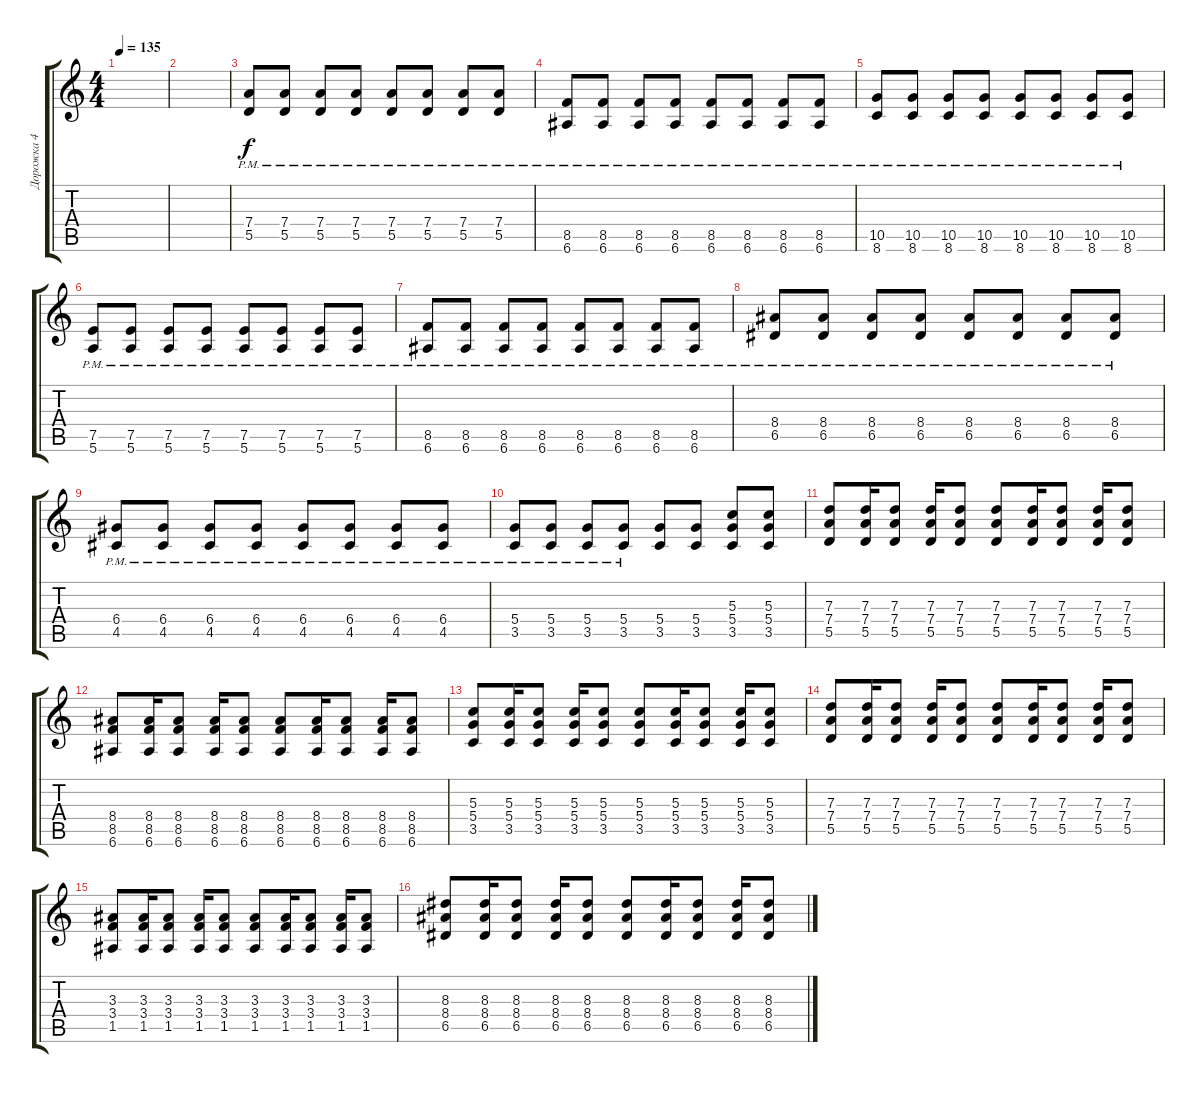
\track ("Дорожка 4" "Дорожка 4") {instrument overdrivenguitar}
\staff {score tabs}
\tuning (E4 B3 G3 D3 A2 E2) {hide}
\ts (4 4)
\tempo 135
\clef g2
\ks c
|
|
(7.4{pm} 5.5{pm}).8 (7.4{pm} 5.5{pm}).8 (7.4{pm} 5.5{pm}).8 (7.4{pm} 5.5{pm}).8 (7.4{pm} 5.5{pm}).8 (7.4{pm} 5.5{pm}).8 (7.4{pm} 5.5{pm}).8 (7.4{pm} 5.5{pm}).8 |
(8.5{pm} 6.6{pm}).8 (8.5{pm} 6.6{pm}).8 (8.5{pm} 6.6{pm}).8 (8.5{pm} 6.6{pm}).8 (8.5{pm} 6.6{pm}).8 (8.5{pm} 6.6{pm}).8 (8.5{pm} 6.6{pm}).8 (8.5{pm} 6.6{pm}).8 |
(10.5{pm} 8.6{pm}).8 (10.5{pm} 8.6{pm}).8 (10.5{pm} 8.6{pm}).8 (10.5{pm} 8.6{pm}).8 (10.5{pm} 8.6{pm}).8 (10.5{pm} 8.6{pm}).8 (10.5{pm} 8.6{pm}).8 (10.5{pm} 8.6{pm}).8 |
(7.5{pm} 5.6{pm}).8 (7.5{pm} 5.6{pm}).8 (7.5{pm} 5.6{pm}).8 (7.5{pm} 5.6{pm}).8 (7.5{pm} 5.6{pm}).8 (7.5{pm} 5.6{pm}).8 (7.5{pm} 5.6{pm}).8 (7.5{pm} 5.6{pm}).8 |
(8.5{pm} 6.6{pm}).8 (8.5{pm} 6.6{pm}).8 (8.5{pm} 6.6{pm}).8 (8.5{pm} 6.6{pm}).8 (8.5{pm} 6.6{pm}).8 (8.5{pm} 6.6{pm}).8 (8.5{pm} 6.6{pm}).8 (8.5{pm} 6.6{pm}).8 |
(8.4{pm} 6.5{pm}).8 (8.4{pm} 6.5{pm}).8 (8.4{pm} 6.5{pm}).8 (8.4{pm} 6.5{pm}).8 (8.4{pm} 6.5{pm}).8 (8.4{pm} 6.5{pm}).8 (8.4{pm} 6.5{pm}).8 (8.4{pm} 6.5{pm}).8 |
(6.4{pm} 4.5{pm}).8 (6.4{pm} 4.5{pm}).8 (6.4{pm} 4.5{pm}).8 (6.4{pm} 4.5{pm}).8 (6.4{pm} 4.5{pm}).8 (6.4{pm} 4.5{pm}).8 (6.4{pm} 4.5{pm}).8 (6.4{pm} 4.5{pm}).8 |
(5.4{pm} 3.5{pm}).8 (5.4{pm} 3.5{pm}).8 (5.4{pm} 3.5{pm}).8 (5.4{pm} 3.5{pm}).8 (5.4 3.5).8 (5.4 3.5).8 (5.3 5.4 3.5).8 (5.3 5.4 3.5).8 |
(7.3 7.4 5.5).8 (7.3 7.4 5.5).16 (7.3 7.4 5.5).8 (7.3 7.4 5.5).16 (7.3 7.4 5.5).8 (7.3 7.4 5.5).8 (7.3 7.4 5.5).16 (7.3 7.4 5.5).8 (7.3 7.4 5.5).16 (7.3 7.4 5.5).8 |
(8.4 8.5 6.6).8 (8.4 8.5 6.6).16 (8.4 8.5 6.6).8 (8.4 8.5 6.6).16 (8.4 8.5 6.6).8 (8.4 8.5 6.6).8 (8.4 8.5 6.6).16 (8.4 8.5 6.6).8 (8.4 8.5 6.6).16 (8.4 8.5 6.6).8 |
(5.3 5.4 3.5).8 (5.3 5.4 3.5).16 (5.3 5.4 3.5).8 (5.3 5.4 3.5).16 (5.3 5.4 3.5).8 (5.3 5.4 3.5).8 (5.3 5.4 3.5).16 (5.3 5.4 3.5).8 (5.3 5.4 3.5).16 (5.3 5.4 3.5).8 |
(7.3 7.4 5.5).8 (7.3 7.4 5.5).16 (7.3 7.4 5.5).8 (7.3 7.4 5.5).16 (7.3 7.4 5.5).8 (7.3 7.4 5.5).8 (7.3 7.4 5.5).16 (7.3 7.4 5.5).8 (7.3 7.4 5.5).16 (7.3 7.4 5.5).8 |
(3.3 3.4 1.5).8 (3.3 3.4 1.5).16 (3.3 3.4 1.5).8 (3.3 3.4 1.5).16 (3.3 3.4 1.5).8 (3.3 3.4 1.5).8 (3.3 3.4 1.5).16 (3.3 3.4 1.5).8 (3.3 3.4 1.5).16 (3.3 3.4 1.5).8 |
(8.3 8.4 6.5).8 (8.3 8.4 6.5).16 (8.3 8.4 6.5).8 (8.3 8.4 6.5).16 (8.3 8.4 6.5).8 (8.3 8.4 6.5).8 (8.3 8.4 6.5).16 (8.3 8.4 6.5).8 (8.3 8.4 6.5).16 (8.3 8.4 6.5).8
